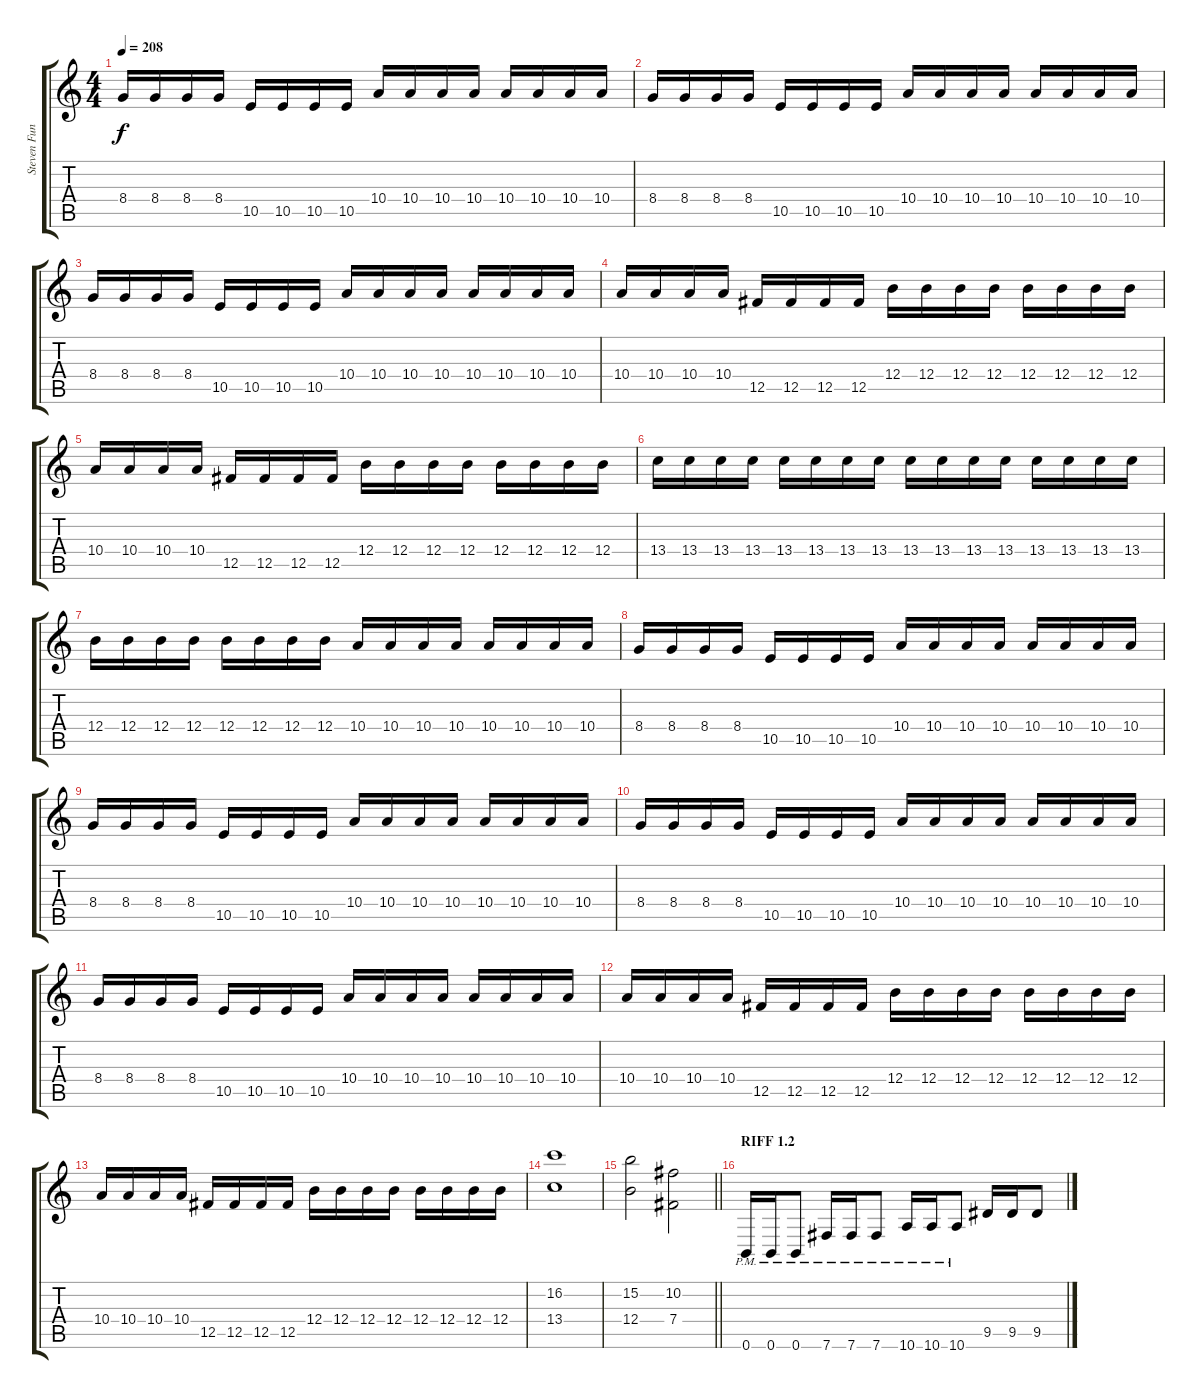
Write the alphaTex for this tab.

\track ("Steven Funderburk (Rhythm)" "Steven Fun") {instrument overdrivenguitar}
\staff {score tabs}
\tuning (Db4 Ab3 E3 B2 Gb2 B1) {hide}
\ts (4 4)
\tempo 208
\clef g2
\ks c
8.4.16{dy f} 8.4.16 8.4.16 8.4.16 10.5.16 10.5.16 10.5.16 10.5.16 10.4.16 10.4.16 10.4.16 10.4.16 10.4.16 10.4.16 10.4.16 10.4.16 |
8.4.16 8.4.16 8.4.16 8.4.16 10.5.16 10.5.16 10.5.16 10.5.16 10.4.16 10.4.16 10.4.16 10.4.16 10.4.16 10.4.16 10.4.16 10.4.16 |
8.4.16 8.4.16 8.4.16 8.4.16 10.5.16 10.5.16 10.5.16 10.5.16 10.4.16 10.4.16 10.4.16 10.4.16 10.4.16 10.4.16 10.4.16 10.4.16 |
10.4.16 10.4.16 10.4.16 10.4.16 12.5.16 12.5.16 12.5.16 12.5.16 12.4.16 12.4.16 12.4.16 12.4.16 12.4.16 12.4.16 12.4.16 12.4.16 |
10.4.16 10.4.16 10.4.16 10.4.16 12.5.16 12.5.16 12.5.16 12.5.16 12.4.16 12.4.16 12.4.16 12.4.16 12.4.16 12.4.16 12.4.16 12.4.16 |
13.4.16 13.4.16 13.4.16 13.4.16 13.4.16 13.4.16 13.4.16 13.4.16 13.4.16 13.4.16 13.4.16 13.4.16 13.4.16 13.4.16 13.4.16 13.4.16 |
12.4.16 12.4.16 12.4.16 12.4.16 12.4.16 12.4.16 12.4.16 12.4.16 10.4.16 10.4.16 10.4.16 10.4.16 10.4.16 10.4.16 10.4.16 10.4.16 |
8.4.16 8.4.16 8.4.16 8.4.16 10.5.16 10.5.16 10.5.16 10.5.16 10.4.16 10.4.16 10.4.16 10.4.16 10.4.16 10.4.16 10.4.16 10.4.16 |
8.4.16 8.4.16 8.4.16 8.4.16 10.5.16 10.5.16 10.5.16 10.5.16 10.4.16 10.4.16 10.4.16 10.4.16 10.4.16 10.4.16 10.4.16 10.4.16 |
8.4.16 8.4.16 8.4.16 8.4.16 10.5.16 10.5.16 10.5.16 10.5.16 10.4.16 10.4.16 10.4.16 10.4.16 10.4.16 10.4.16 10.4.16 10.4.16 |
8.4.16 8.4.16 8.4.16 8.4.16 10.5.16 10.5.16 10.5.16 10.5.16 10.4.16 10.4.16 10.4.16 10.4.16 10.4.16 10.4.16 10.4.16 10.4.16 |
10.4.16 10.4.16 10.4.16 10.4.16 12.5.16 12.5.16 12.5.16 12.5.16 12.4.16 12.4.16 12.4.16 12.4.16 12.4.16 12.4.16 12.4.16 12.4.16 |
10.4.16 10.4.16 10.4.16 10.4.16 12.5.16 12.5.16 12.5.16 12.5.16 12.4.16 12.4.16 12.4.16 12.4.16 12.4.16 12.4.16 12.4.16 12.4.16 |
(16.2 13.4).1 |
\barLineRight lightlight
(15.2 12.4).2 (10.2 7.4).2 |
\section ("" "RIFF 1.2")
0.6{pm}.16 0.6{pm}.16 0.6{pm}.8 7.6{pm}.16 7.6{pm}.16 7.6{pm}.8 10.6{pm}.16 10.6{pm}.16 10.6{pm}.8 9.5.16 9.5.16 9.5.8
